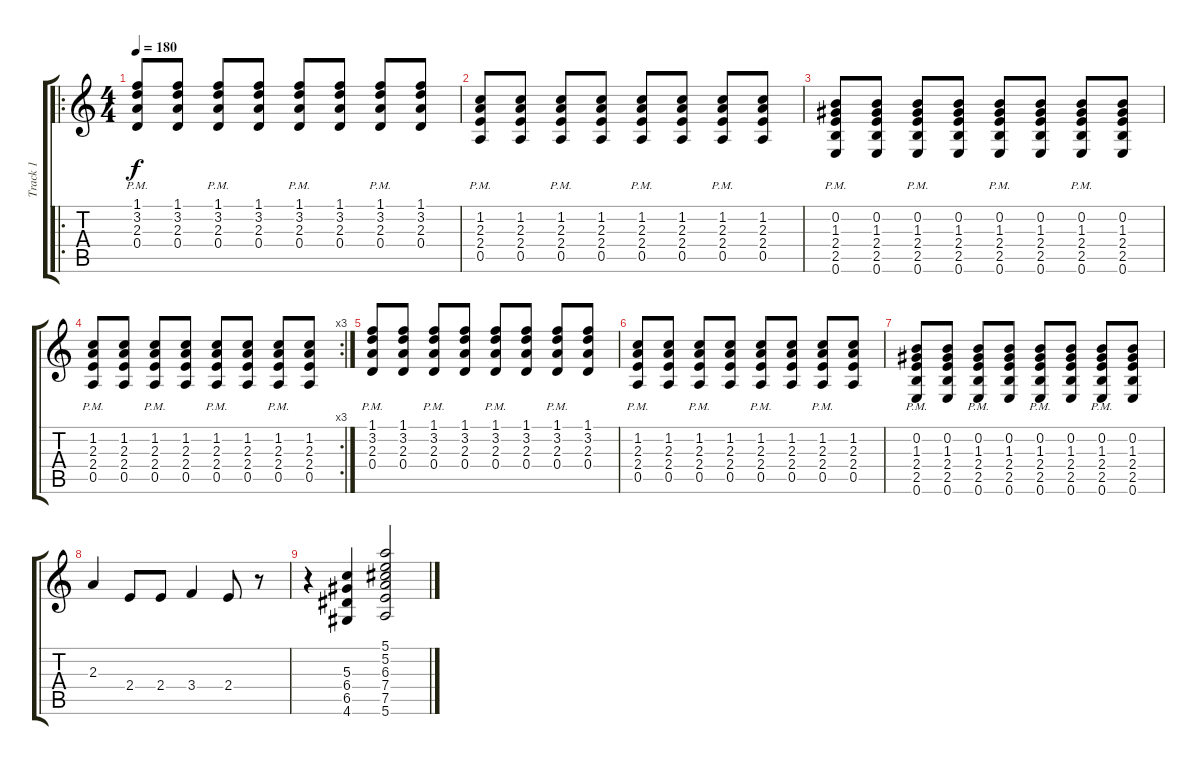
\track ("Track 1" "Track 1") {instrument electricguitarclean}
\staff {score tabs}
\tuning (E4 B3 G3 D3 A2 E2) {hide}
\ro
\ts (4 4)
\tempo 180
\clef g2
\ks c
(1.1{pm} 3.2{pm} 2.3{pm} 0.4{pm}).8{dy f} (1.1 3.2 2.3 0.4).8 (1.1{pm} 3.2{pm} 2.3{pm} 0.4{pm}).8 (1.1 3.2 2.3 0.4).8 (1.1{pm} 3.2{pm} 2.3{pm} 0.4{pm}).8 (1.1 3.2 2.3 0.4).8 (1.1{pm} 3.2{pm} 2.3{pm} 0.4{pm}).8 (1.1 3.2 2.3 0.4).8 |
(1.2{pm} 2.3{pm} 2.4{pm} 0.5{pm}).8 (1.2 2.3 2.4 0.5).8 (1.2{pm} 2.3{pm} 2.4{pm} 0.5{pm}).8 (1.2 2.3 2.4 0.5).8 (1.2{pm} 2.3{pm} 2.4{pm} 0.5{pm}).8 (1.2 2.3 2.4 0.5).8 (1.2{pm} 2.3{pm} 2.4{pm} 0.5{pm}).8 (1.2 2.3 2.4 0.5).8 |
(0.2{pm} 1.3{pm} 2.4{pm} 2.5{pm} 0.6{pm}).8 (0.2 1.3 2.4 2.5 0.6).8 (0.2{pm} 1.3{pm} 2.4{pm} 2.5{pm} 0.6{pm}).8 (0.2 1.3 2.4 2.5 0.6).8 (0.2{pm} 1.3{pm} 2.4{pm} 2.5{pm} 0.6{pm}).8 (0.2 1.3 2.4 2.5 0.6).8 (0.2{pm} 1.3{pm} 2.4{pm} 2.5{pm} 0.6{pm}).8 (0.2 1.3 2.4 2.5 0.6).8 |
\rc 3
(1.2{pm} 2.3{pm} 2.4{pm} 0.5{pm}).8 (1.2 2.3 2.4 0.5).8 (1.2{pm} 2.3{pm} 2.4{pm} 0.5{pm}).8 (1.2 2.3 2.4 0.5).8 (1.2{pm} 2.3{pm} 2.4{pm} 0.5{pm}).8 (1.2 2.3 2.4 0.5).8 (1.2{pm} 2.3{pm} 2.4{pm} 0.5{pm}).8 (1.2 2.3 2.4 0.5).8 |
(1.1{pm} 3.2{pm} 2.3{pm} 0.4{pm}).8 (1.1 3.2 2.3 0.4).8 (1.1{pm} 3.2{pm} 2.3{pm} 0.4{pm}).8 (1.1 3.2 2.3 0.4).8 (1.1{pm} 3.2{pm} 2.3{pm} 0.4{pm}).8 (1.1 3.2 2.3 0.4).8 (1.1{pm} 3.2{pm} 2.3{pm} 0.4{pm}).8 (1.1 3.2 2.3 0.4).8 |
(1.2{pm} 2.3{pm} 2.4{pm} 0.5{pm}).8 (1.2 2.3 2.4 0.5).8 (1.2{pm} 2.3{pm} 2.4{pm} 0.5{pm}).8 (1.2 2.3 2.4 0.5).8 (1.2{pm} 2.3{pm} 2.4{pm} 0.5{pm}).8 (1.2 2.3 2.4 0.5).8 (1.2{pm} 2.3{pm} 2.4{pm} 0.5{pm}).8 (1.2 2.3 2.4 0.5).8 |
(0.2{pm} 1.3{pm} 2.4{pm} 2.5{pm} 0.6{pm}).8 (0.2 1.3 2.4 2.5 0.6).8 (0.2{pm} 1.3{pm} 2.4{pm} 2.5{pm} 0.6{pm}).8 (0.2 1.3 2.4 2.5 0.6).8 (0.2{pm} 1.3{pm} 2.4{pm} 2.5{pm} 0.6{pm}).8 (0.2 1.3 2.4 2.5 0.6).8 (0.2{pm} 1.3{pm} 2.4{pm} 2.5{pm} 0.6{pm}).8 (0.2 1.3 2.4 2.5 0.6).8 |
2.3.4 2.4.8 2.4.8 3.4.4 2.4.8 r.8 |
r.4 (5.3 6.4 6.5 4.6).4 (5.1 5.2 6.3 7.4 7.5 5.6).2
